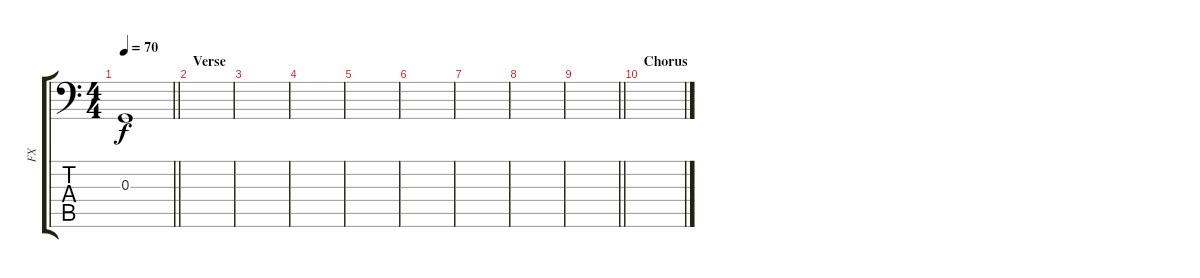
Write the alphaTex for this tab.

\track ("FX" "FX") {instrument birdtweet}
\staff {score tabs}
\tuning (E3 B2 G2 D2 A1 E1) {hide}
\ts (4 4)
\tempo 70
\clef f4
\barLineRight lightlight
\ks c
0.3.1{dy f} |
\section ("" "Verse")
|
|
|
|
|
|
|
\barLineRight lightlight
|
\section ("" "Chorus")
